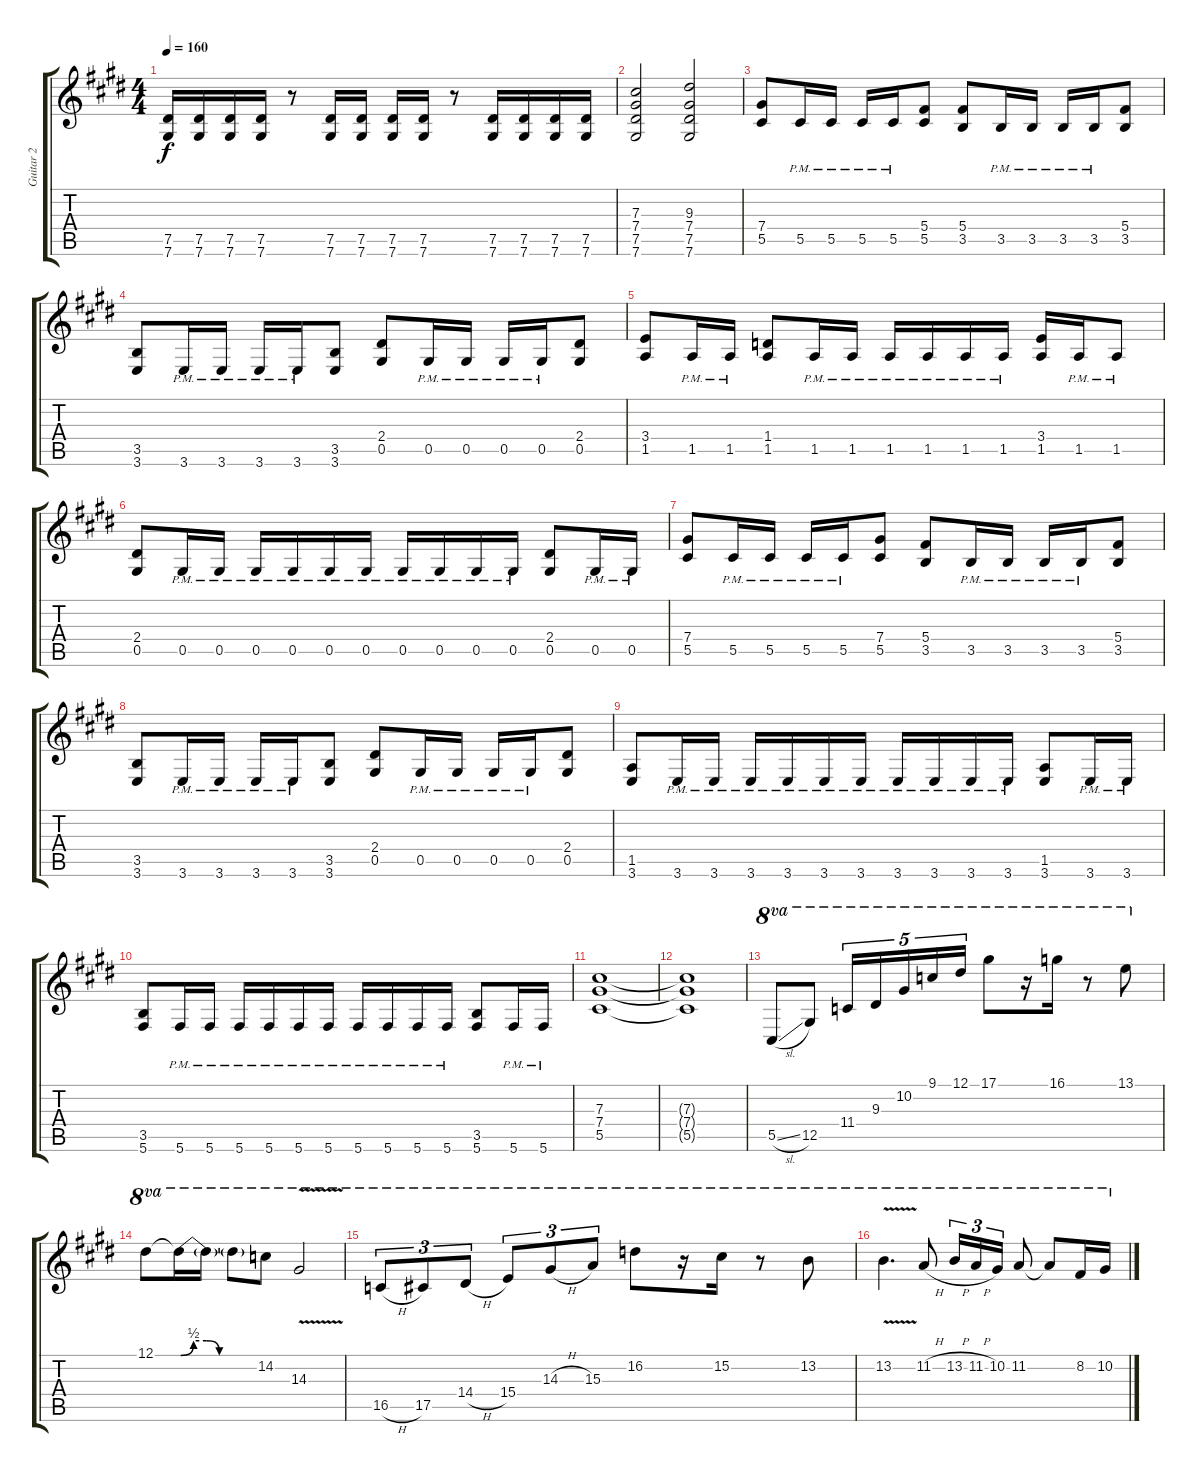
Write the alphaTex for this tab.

\track ("Guitar 2" "Guitar 2") {instrument distortionguitar}
\staff {score tabs}
\tuning (Eb4 Bb3 Gb3 Db3 Ab2 Db2) {hide}
\ts (4 4)
\tempo 160
\clef g2
\ks e
(7.5 7.6).16{dy f} (7.5 7.6).16 (7.5 7.6).16 (7.5 7.6).16 r.8 (7.5 7.6).16 (7.5 7.6).16 (7.5 7.6).16 (7.5 7.6).16 r.8 (7.5 7.6).16 (7.5 7.6).16 (7.5 7.6).16 (7.5 7.6).16 |
(7.3 7.4 7.5 7.6).2 (9.3 7.4 7.5 7.6).2 |
(7.4 5.5).8 5.5{pm}.16 5.5{pm}.16 5.5{pm}.16 5.5{pm}.16 (5.4 5.5).8 (5.4 3.5).8 3.5{pm}.16 3.5{pm}.16 3.5{pm}.16 3.5{pm}.16 (5.4 3.5).8 |
(3.5 3.6).8 3.6{pm}.16 3.6{pm}.16 3.6{pm}.16 3.6{pm}.16 (3.5 3.6).8 (2.4 0.5).8 0.5{pm}.16 0.5{pm}.16 0.5{pm}.16 0.5{pm}.16 (2.4 0.5).8 |
(3.4 1.5).8 1.5{pm}.16 1.5{pm}.16 (1.4 1.5).8 1.5{pm}.16 1.5{pm}.16 1.5{pm}.16 1.5{pm}.16 1.5{pm}.16 1.5{pm}.16 (3.4 1.5).16 1.5{pm}.16 1.5{pm}.8 |
(2.4 0.5).8 0.5{pm}.16 0.5{pm}.16 0.5{pm}.16 0.5{pm}.16 0.5{pm}.16 0.5{pm}.16 0.5{pm}.16 0.5{pm}.16 0.5{pm}.16 0.5{pm}.16 (2.4 0.5).8 0.5{pm}.16 0.5{pm}.16 |
(7.4 5.5).8 5.5{pm}.16 5.5{pm}.16 5.5{pm}.16 5.5{pm}.16 (7.4 5.5).8 (5.4 3.5).8 3.5{pm}.16 3.5{pm}.16 3.5{pm}.16 3.5{pm}.16 (5.4 3.5).8 |
(3.5 3.6).8 3.6{pm}.16 3.6{pm}.16 3.6{pm}.16 3.6{pm}.16 (3.5 3.6).8 (2.4 0.5).8 0.5{pm}.16 0.5{pm}.16 0.5{pm}.16 0.5{pm}.16 (2.4 0.5).8 |
(1.5 3.6).8 3.6{pm}.16 3.6{pm}.16 3.6{pm}.16 3.6{pm}.16 3.6{pm}.16 3.6{pm}.16 3.6{pm}.16 3.6{pm}.16 3.6{pm}.16 3.6{pm}.16 (1.5 3.6).8 3.6{pm}.16 3.6{pm}.16 |
(3.5 5.6).8 5.6{pm}.16 5.6{pm}.16 5.6{pm}.16 5.6{pm}.16 5.6{pm}.16 5.6{pm}.16 5.6{pm}.16 5.6{pm}.16 5.6{pm}.16 5.6{pm}.16 (3.5 5.6).8 5.6{pm}.16 5.6{pm}.16 |
(7.3 7.4 5.5).1 |
(7.3{t} 7.4{t} 5.5{t}).1 |
5.5{sl}.8{ot 8va} 12.5.8{ot 8va} 11.4.16{tu (5 4) ot 8va} 9.3.16{tu (5 4) ot 8va} 10.2.16{tu (5 4) ot 8va} 9.1.16{tu (5 4) ot 8va} 12.1.16{tu (5 4) ot 8va} 17.1.8{ot 8va} r.16{ot 8va} 16.1.16{ot 8va} r.8{ot 8va} 13.1.8{ot 8va} |
12.1.8{ot 8va} 12.1{be (custom 0 0 10 2 20 2 30 0 60 0) t}.16{ot 8va} 12.1{t}.16{ot 8va} 12.1{t}.8{ot 8va} 14.2.8{ot 8va} 14.3{v}.2{ot 8va} |
16.5{h}.8{tu (3 2) ot 8va} 17.5.8{tu (3 2) ot 8va} 14.4{h}.8{tu (3 2) ot 8va} 15.4.8{tu (3 2) ot 8va} 14.3{h}.8{tu (3 2) ot 8va} 15.3.8{tu (3 2) ot 8va} 16.2.8{ot 8va} r.16{ot 8va} 15.2.16{ot 8va} r.8{ot 8va} 13.2.8{ot 8va} |
13.2{v}.4{d ot 8va} 11.2{h}.8{ot 8va} 13.2{h}.16{tu (3 2) ot 8va} 11.2{h}.16{tu (3 2) ot 8va} 10.2.16{tu (3 2) ot 8va} 11.2.8{ot 8va} 11.2{t}.8{ot 8va} 8.2.16{ot 8va} 10.2.16{ot 8va}
